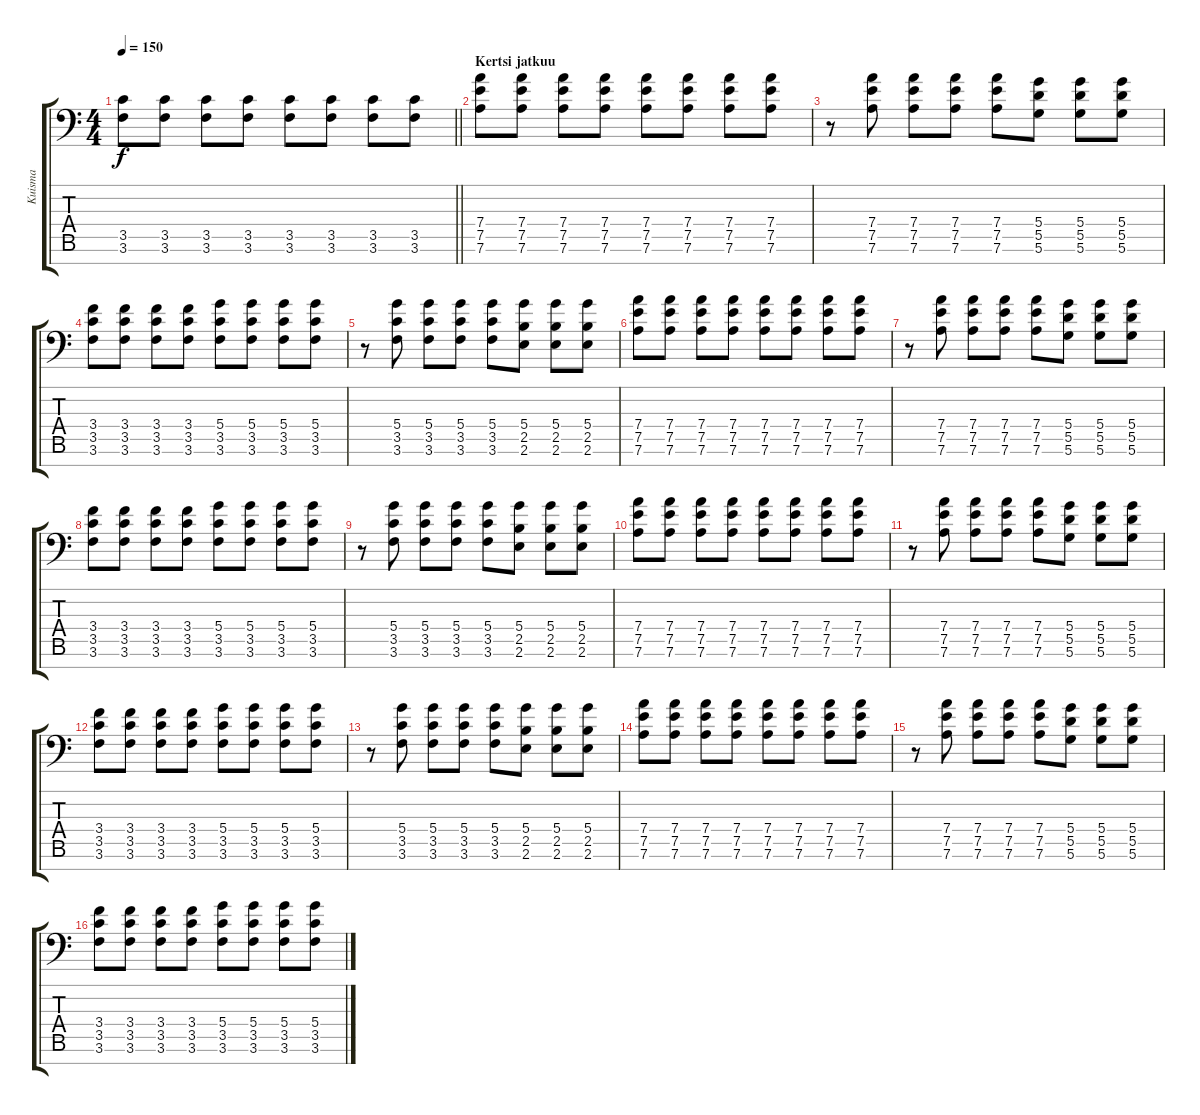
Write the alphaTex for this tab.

\track ("Kuisma" "Kuisma") {instrument distortionguitar}
\staff {score tabs}
\tuning (E4 B3 G3 D3 A2 D2 A1) {hide}
\ts (4 4)
\tempo 150
\clef f4
\barLineRight lightlight
\ks c
(3.5 3.6).8{dy f} (3.5 3.6).8 (3.5 3.6).8 (3.5 3.6).8 (3.5 3.6).8 (3.5 3.6).8 (3.5 3.6).8 (3.5 3.6).8 |
\section ("" "Kertsi jatkuu")
(7.4 7.5 7.6).8 (7.4 7.5 7.6).8 (7.4 7.5 7.6).8 (7.4 7.5 7.6).8 (7.4 7.5 7.6).8 (7.4 7.5 7.6).8 (7.4 7.5 7.6).8 (7.4 7.5 7.6).8 |
r.8 (7.4 7.5 7.6).8 (7.4 7.5 7.6).8 (7.4 7.5 7.6).8 (7.4 7.5 7.6).8 (5.4 5.5 5.6).8 (5.4 5.5 5.6).8 (5.4 5.5 5.6).8 |
(3.4 3.5 3.6).8 (3.4 3.5 3.6).8 (3.4 3.5 3.6).8 (3.4 3.5 3.6).8 (5.4 3.5 3.6).8 (5.4 3.5 3.6).8 (5.4 3.5 3.6).8 (5.4 3.5 3.6).8 |
r.8 (5.4 3.5 3.6).8 (5.4 3.5 3.6).8 (5.4 3.5 3.6).8 (5.4 3.5 3.6).8 (5.4 2.5 2.6).8 (5.4 2.5 2.6).8 (5.4 2.5 2.6).8 |
(7.4 7.5 7.6).8 (7.4 7.5 7.6).8 (7.4 7.5 7.6).8 (7.4 7.5 7.6).8 (7.4 7.5 7.6).8 (7.4 7.5 7.6).8 (7.4 7.5 7.6).8 (7.4 7.5 7.6).8 |
r.8 (7.4 7.5 7.6).8 (7.4 7.5 7.6).8 (7.4 7.5 7.6).8 (7.4 7.5 7.6).8 (5.4 5.5 5.6).8 (5.4 5.5 5.6).8 (5.4 5.5 5.6).8 |
(3.4 3.5 3.6).8 (3.4 3.5 3.6).8 (3.4 3.5 3.6).8 (3.4 3.5 3.6).8 (5.4 3.5 3.6).8 (5.4 3.5 3.6).8 (5.4 3.5 3.6).8 (5.4 3.5 3.6).8 |
r.8 (5.4 3.5 3.6).8 (5.4 3.5 3.6).8 (5.4 3.5 3.6).8 (5.4 3.5 3.6).8 (5.4 2.5 2.6).8 (5.4 2.5 2.6).8 (5.4 2.5 2.6).8 |
(7.4 7.5 7.6).8 (7.4 7.5 7.6).8 (7.4 7.5 7.6).8 (7.4 7.5 7.6).8 (7.4 7.5 7.6).8 (7.4 7.5 7.6).8 (7.4 7.5 7.6).8 (7.4 7.5 7.6).8 |
r.8 (7.4 7.5 7.6).8 (7.4 7.5 7.6).8 (7.4 7.5 7.6).8 (7.4 7.5 7.6).8 (5.4 5.5 5.6).8 (5.4 5.5 5.6).8 (5.4 5.5 5.6).8 |
(3.4 3.5 3.6).8 (3.4 3.5 3.6).8 (3.4 3.5 3.6).8 (3.4 3.5 3.6).8 (5.4 3.5 3.6).8 (5.4 3.5 3.6).8 (5.4 3.5 3.6).8 (5.4 3.5 3.6).8 |
r.8 (5.4 3.5 3.6).8 (5.4 3.5 3.6).8 (5.4 3.5 3.6).8 (5.4 3.5 3.6).8 (5.4 2.5 2.6).8 (5.4 2.5 2.6).8 (5.4 2.5 2.6).8 |
(7.4 7.5 7.6).8 (7.4 7.5 7.6).8 (7.4 7.5 7.6).8 (7.4 7.5 7.6).8 (7.4 7.5 7.6).8 (7.4 7.5 7.6).8 (7.4 7.5 7.6).8 (7.4 7.5 7.6).8 |
r.8 (7.4 7.5 7.6).8 (7.4 7.5 7.6).8 (7.4 7.5 7.6).8 (7.4 7.5 7.6).8 (5.4 5.5 5.6).8 (5.4 5.5 5.6).8 (5.4 5.5 5.6).8 |
(3.4 3.5 3.6).8 (3.4 3.5 3.6).8 (3.4 3.5 3.6).8 (3.4 3.5 3.6).8 (5.4 3.5 3.6).8 (5.4 3.5 3.6).8 (5.4 3.5 3.6).8 (5.4 3.5 3.6).8
